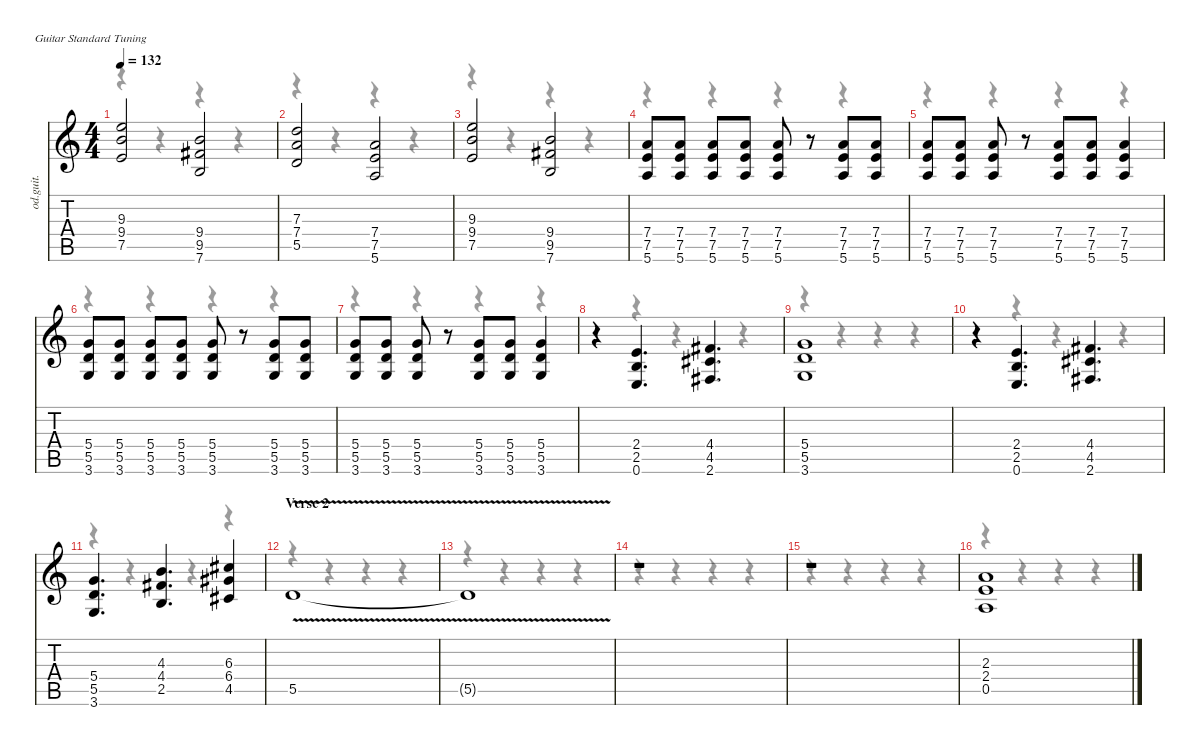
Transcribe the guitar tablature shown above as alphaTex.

\defaultSystemsLayout 4
\hideDynamics
\bracketExtendMode nobrackets
\otherSystemsTrackNameOrientation horizontal
\track ("Gtr OD" "od.guit.") {instrument overdrivenguitar}
\staff {score tabs}
\tuning (E4 B3 G3 D3 A2 E2)
\voice
\ts (4 4)
\tempo 132
\clef g2
\ks c
(9.3 9.4 7.5).2{dy f} (9.4 9.5{acc #} 7.6).2 |
(7.3 7.4 5.5).2 (7.4 7.5 5.6).2 |
(9.3 9.4 7.5).2 (9.4 9.5{acc #} 7.6).2 |
(7.4 7.5 5.6).8 (7.4 7.5 5.6).8 (7.4 7.5 5.6).8 (7.4 7.5 5.6).8 (7.4 7.5 5.6).8 r.8 (7.4 7.5 5.6).8 (7.4 7.5 5.6).8 |
(7.4 7.5 5.6).8 (7.4 7.5 5.6).8 (7.4 7.5 5.6).8 r.8 (7.4 7.5 5.6).8 (7.4 7.5 5.6).8 (7.4 7.5 5.6).4 |
(5.4 5.5 3.6).8 (5.4 5.5 3.6).8 (5.4 5.5 3.6).8 (5.4 5.5 3.6).8 (5.4 5.5 3.6).8 r.8 (5.4 5.5 3.6).8 (5.4 5.5 3.6).8 |
(5.4 5.5 3.6).8 (5.4 5.5 3.6).8 (5.4 5.5 3.6).8 r.8 (5.4 5.5 3.6).8 (5.4 5.5 3.6).8 (5.4 5.5 3.6).4 |
r.4 (2.4 2.5 0.6).4{d} (4.4{acc #} 4.5{acc #} 2.6{acc #}).4{d} |
(5.4 5.5 3.6).1 |
r.4 (2.4 2.5 0.6).4{d} (4.4{acc #} 4.5{acc #} 2.6{acc #}).4{d} |
(5.4 5.5 3.6).4{d} (4.3 4.4{acc #} 2.5).4{d} (6.3{acc #} 6.4{acc #} 4.5{acc #}).4 |
\section ("" "Verse 2")
5.5{v}.1 |
5.5{v t}.1 |
r.1 |
r.1 |
(2.3 2.4 0.5).1
\voice
\clef g2
\ottava regular
\simile none
\ks c
r.4{dy mf} r.4 r.4 r.4 |
r.4 r.4 r.4 r.4 |
r.4 r.4 r.4 r.4 |
r.4 r.4 r.4 r.4 |
r.4 r.4 r.4 r.4 |
r.4 r.4 r.4 r.4 |
r.4 r.4 r.4 r.4 |
r.4 r.4 r.4 r.4 |
r.4 r.4 r.4 r.4 |
r.4 r.4 r.4 r.4 |
r.4 r.4 r.4 r.4 |
r.4 r.4 r.4 r.4 |
r.4 r.4 r.4 r.4 |
r.4 r.4 r.4 r.4 |
r.4 r.4 r.4 r.4 |
r.4 r.4 r.4 r.4
